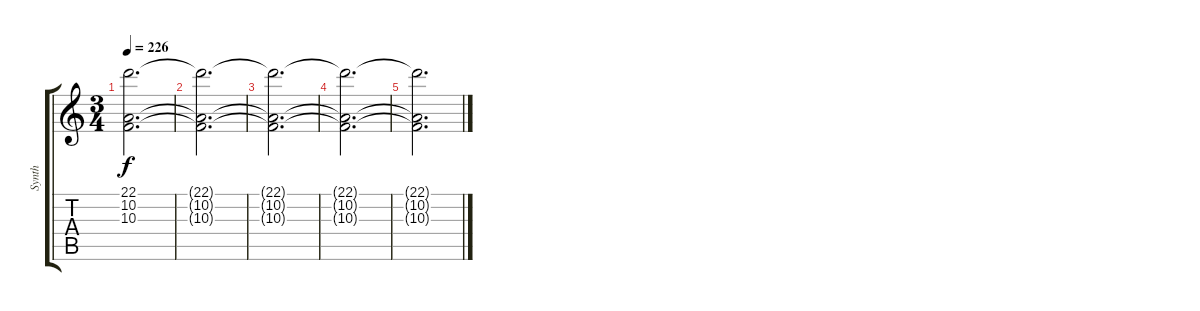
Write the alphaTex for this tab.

\track ("Synth" "Synth") {instrument choiraahs}
\staff {score tabs}
\tuning (E4 B3 G3 D3 A2 E2) {hide}
\ts (3 4)
\tempo 226
\clef g2
\ks c
(22.1{t} 10.2{t} 10.3{t}).2{d dy f} |
(22.1{t} 10.2{t} 10.3{t}).2{d} |
(22.1{t} 10.2{t} 10.3{t}).2{d volume 10} |
(22.1{t} 10.2{t} 10.3{t}).2{d} |
(22.1{t} 10.2{t} 10.3{t}).2{d}
